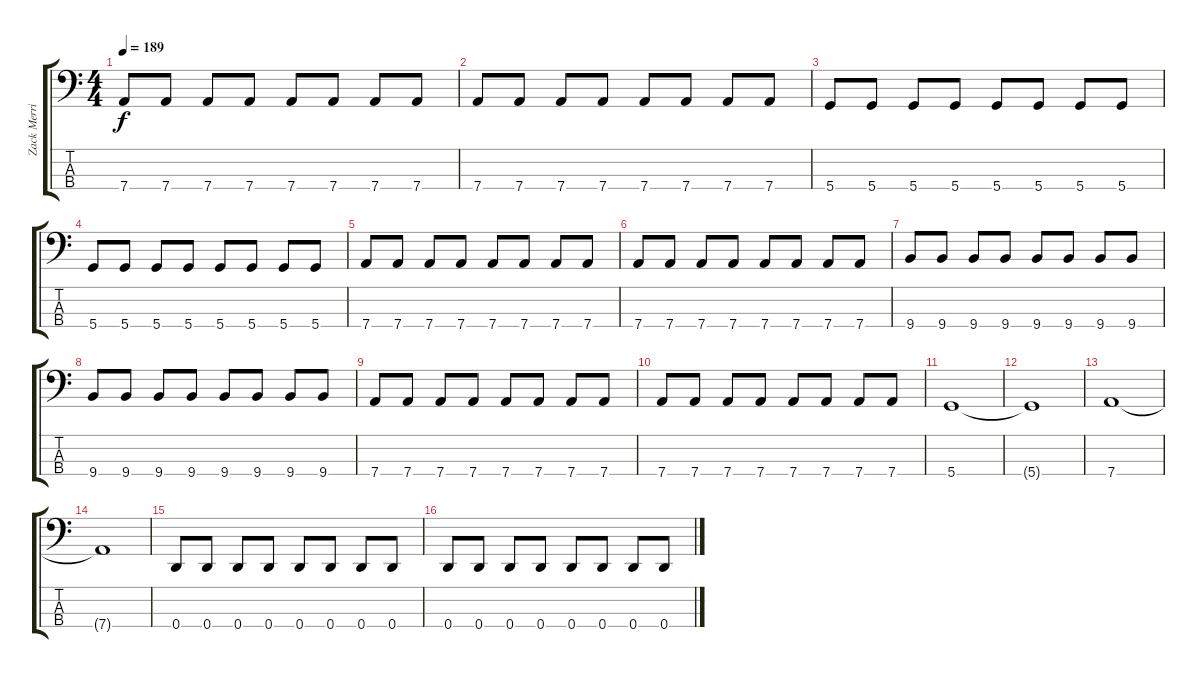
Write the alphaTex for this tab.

\track ("Zack Merrick" "Zack Merri") {instrument electricbassfinger}
\staff {score tabs}
\tuning (G2 D2 A1 D1) {hide}
\ts (4 4)
\tempo 189
\clef f4
\ks c
7.4.8{dy f} 7.4.8 7.4.8 7.4.8 7.4.8 7.4.8 7.4.8 7.4.8 |
7.4.8 7.4.8 7.4.8 7.4.8 7.4.8 7.4.8 7.4.8 7.4.8 |
5.4.8 5.4.8 5.4.8 5.4.8 5.4.8 5.4.8 5.4.8 5.4.8 |
5.4.8 5.4.8 5.4.8 5.4.8 5.4.8 5.4.8 5.4.8 5.4.8 |
7.4.8 7.4.8 7.4.8 7.4.8 7.4.8 7.4.8 7.4.8 7.4.8 |
7.4.8 7.4.8 7.4.8 7.4.8 7.4.8 7.4.8 7.4.8 7.4.8 |
9.4.8 9.4.8 9.4.8 9.4.8 9.4.8 9.4.8 9.4.8 9.4.8 |
9.4.8 9.4.8 9.4.8 9.4.8 9.4.8 9.4.8 9.4.8 9.4.8 |
7.4.8 7.4.8 7.4.8 7.4.8 7.4.8 7.4.8 7.4.8 7.4.8 |
7.4.8 7.4.8 7.4.8 7.4.8 7.4.8 7.4.8 7.4.8 7.4.8 |
5.4.1 |
5.4{t}.1 |
7.4.1 |
7.4{t}.1 |
0.4.8 0.4.8 0.4.8 0.4.8 0.4.8 0.4.8 0.4.8 0.4.8 |
0.4.8 0.4.8 0.4.8 0.4.8 0.4.8 0.4.8 0.4.8 0.4.8
